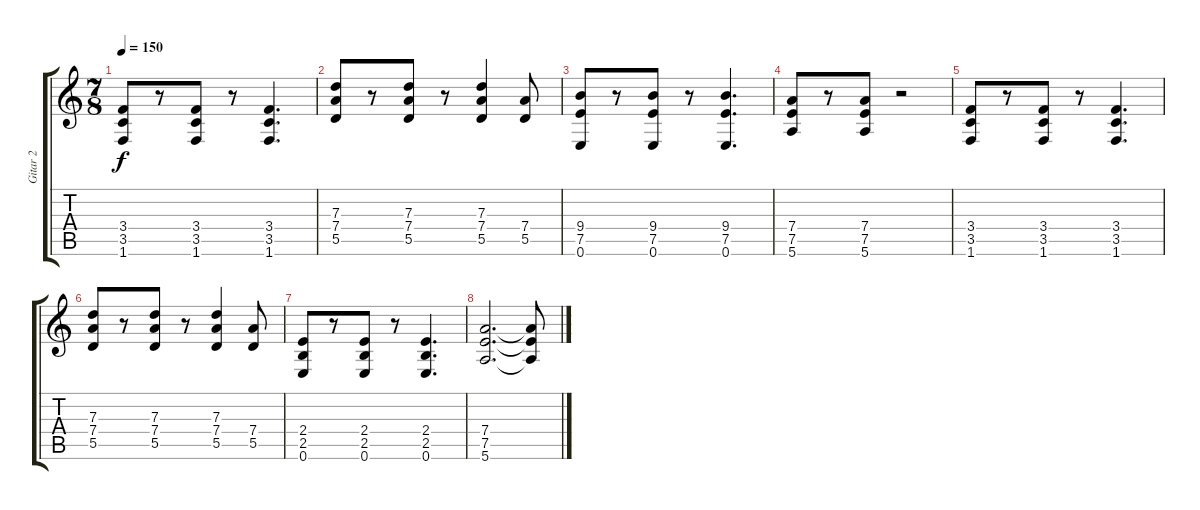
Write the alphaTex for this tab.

\track ("Gitar 2" "Gitar 2") {instrument distortionguitar}
\staff {score tabs}
\tuning (E4 B3 G3 D3 A2 E2) {hide}
\ts (7 8)
\tempo 150
\clef g2
\ks c
(3.4 3.5 1.6).8{dy f} r.8 (3.4 3.5 1.6).8 r.8 (3.4 3.5 1.6).4{d} |
(7.3 7.4 5.5).8 r.8 (7.3 7.4 5.5).8 r.8 (7.3 7.4 5.5).4 (7.4 5.5).8 |
(9.4 7.5 0.6).8 r.8 (9.4 7.5 0.6).8 r.8 (9.4 7.5 0.6).4{d} |
(7.4 7.5 5.6).8 r.8 (7.4 7.5 5.6).8 r.2 |
(3.4 3.5 1.6).8 r.8 (3.4 3.5 1.6).8 r.8 (3.4 3.5 1.6).4{d} |
(7.3 7.4 5.5).8 r.8 (7.3 7.4 5.5).8 r.8 (7.3 7.4 5.5).4 (7.4 5.5).8 |
(2.4 2.5 0.6).8 r.8 (2.4 2.5 0.6).8 r.8 (2.4 2.5 0.6).4{d} |
(7.4 7.5 5.6).2{d} (7.4{t} 7.5{t} 5.6{t}).8
